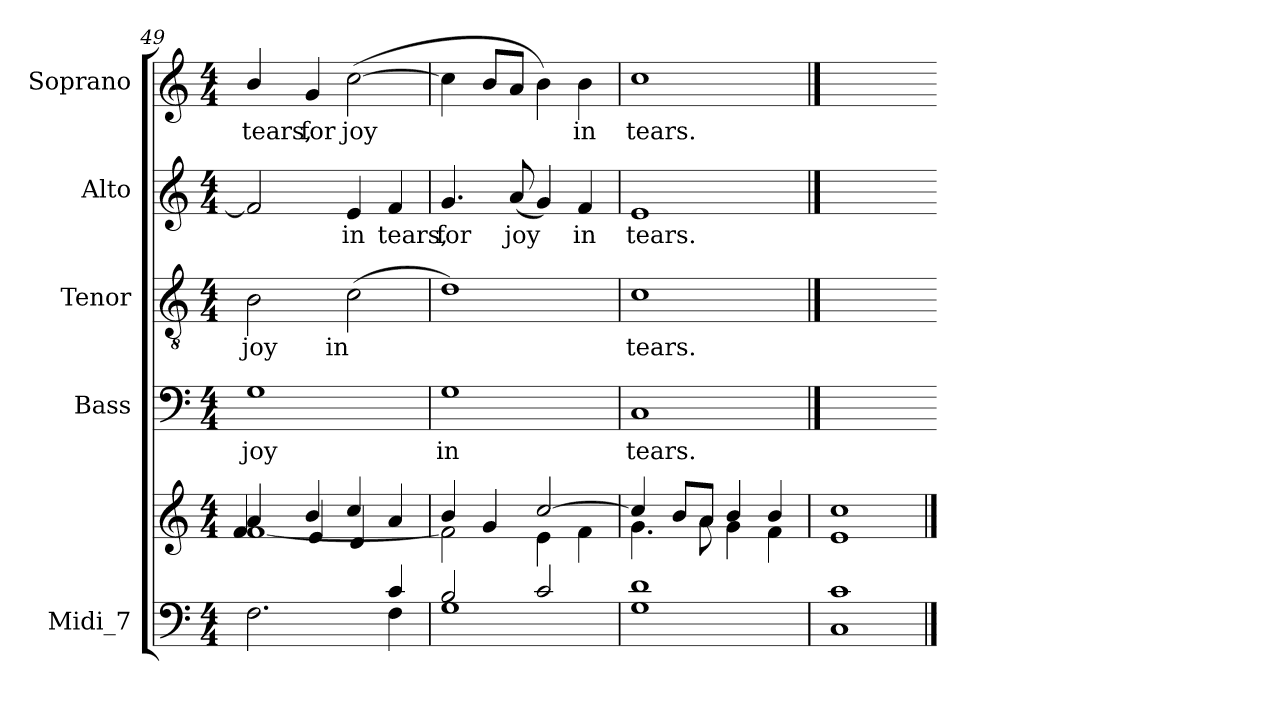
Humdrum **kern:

**kern	**kern	**kern	**text	**kern	**text	**kern	**text	**kern	**text
*part5	*part5	*part4	*part4	*part3	*part3	*part2	*part2	*part1	*part1
*staff6	*staff5	*staff4	*staff4	*staff3	*staff3	*staff2	*staff2	*staff1	*staff1
*I"Midi_7	*	*I"Bass	*	*I"Tenor	*	*I"Alto	*	*I"Soprano	*
*	*	*I'B	*	*I'T	*	*I'A	*	*I'S	*
*clefF4	*clefG2	*clefF4	*	*clefGv2	*	*clefG2	*	*clefG2	*
*k[]	*k[]	*k[]	*	*k[]	*	*k[]	*	*k[]	*
*C:	*C:	*C:	*	*C:	*	*C:	*	*C:	*
*M4/4	*M4/4	*M4/4	*	*M4/4	*	*M4/4	*	*M4/4	*
=49	=49	=49	=49	=49	=49	=49	=49	=49	=49
*^	*^	*	*	*	*	*	*	*	*
*	*	*	*^	*	*	*	*	*	*	*	*
!	!	!	!	!	!	!LO:LY:b	!	!LO:LY:b	!	!	!	!LO:LY:b
2.ryy	2.F	4a	[1f	4f	1G	joy	2B	joy	2f]	.	4b/	tears,
!	!	!	!	!	!	!	!	!	!	!	!	!LO:LY:b
.	.	4b/	.	4e	.	.	.	.	.	.	4g	for
!	!	!	!	!	!	!	!	!LO:LY:b	!	!LO:LY:b	!	!LO:LY:b
.	.	4cc/	.	4d	.	.	(>2c	in	4e	in	(>[2cc	joy
!	!	!	!	!	!	!	!	!	!	!LO:LY:b	!	!
4c	4F	4a	.	4ryy	.	.	.	.	4f	tears,	.	.
=50	=50	=50	=50	=50	=50	=50	=50	=50	=50	=50	=50	=50
!	!	!	!	!	!	!LO:LY:b	!	!	!	!LO:LY:b	!	!
*	*	*	*v	*v	*	*	*	*	*	*	*	*
2B/	1G	4b/	2f\]	1G	in	1d)	.	4.g	for	4cc]	.
.	.	4g	.	.	.	.	.	.	.	8bL	.
!	!	!	!	!	!	!	!	!	!LO:LY:b	!	!
.	.	.	.	.	.	.	.	(<8aL	joy	8aJ	.
2c/	.	[2cc/	4e\	.	.	.	.	4g)	.	4b)	.
!	!	!	!	!	!	!	!	!	!LO:LY:b	!	!LO:LY:b
.	.	.	4f\	.	.	.	.	4f	in	4b	in
=51	=51	=51	=51	=51	=51	=51	=51	=51	=51	=51	=51
!	!	!	!	!	!LO:LY:b	!	!LO:LY:b	!	!LO:LY:b	!	!LO:LY:b
1d	1G	4cc/]	4.g\	1C	tears.	1c	tears.	1e	tears.	1cc	tears.
.	.	8bL	.	.	.	.	.	.	.	.	.
.	.	8aJ	8a\L	.	.	.	.	.	.	.	.
.	.	4b/	4g	.	.	.	.	.	.	.	.
.	.	4b/	4f	.	.	.	.	.	.	.	.
=	=	=	=	==	==	==	==	==	==	==	==
1c	1C	1cc	1e	1ryy	.	1ryy	.	1ryy	.	1ryy	.
*v	*v	*	*	*	*	*	*	*	*	*	*
*	*v	*v	*	*	*	*	*	*	*	*
==	==	=	=	=	=	=	=	=	=
*-	*-	*-	*-	*-	*-	*-	*-	*-	*-
